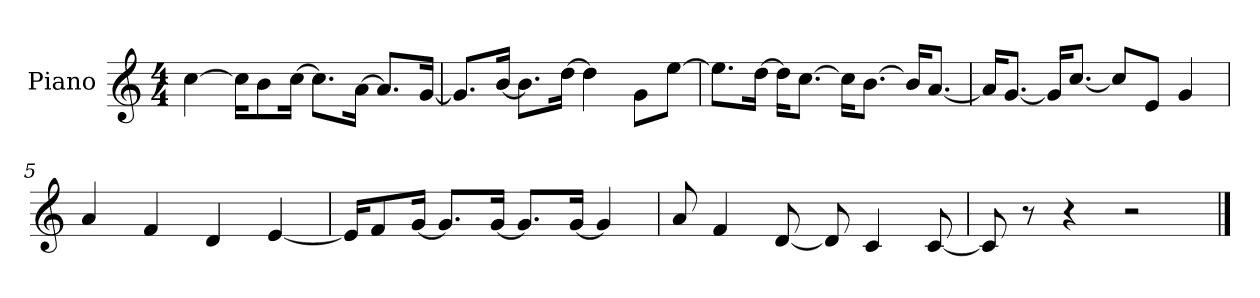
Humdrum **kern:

**kern
*part1
*staff1
*I"Piano
*I'P-no
*clefG2
*k[]
*M4/4
*MM90
=1
[4cc\
16cc\KL]
8b\
[16cc\Jk
8.cc\L]
[16a\Jk
8.a/L]
[16g/Jk
=2
8.g/L]
[16b/Jk
8.b\L]
[16dd\Jk
4dd\]
8g\L
[8ee\J
=3
8.ee\L]
[16dd\Jk
16dd\KL]
[8.cc\J
16cc\KL]
[8.b\J
16b/KL]
[8.a/J
=4
16a/KL]
[8.g/J
16g/KL]
[8.cc/J
8cc/L]
8e/J
4g/
=5
4a/
4f/
4d/
[4e/
!!LO:LB:g=z
=6
16e/KL]
8f/
[16g/Jk
8.g/L]
[16g/Jk
8.g/L]
[16g/Jk
4g/]
=7
8a/
4f/
[8d/
8d/]
4c/
[8c/
=8
8c/]
8r
4r
2r
==
*-
